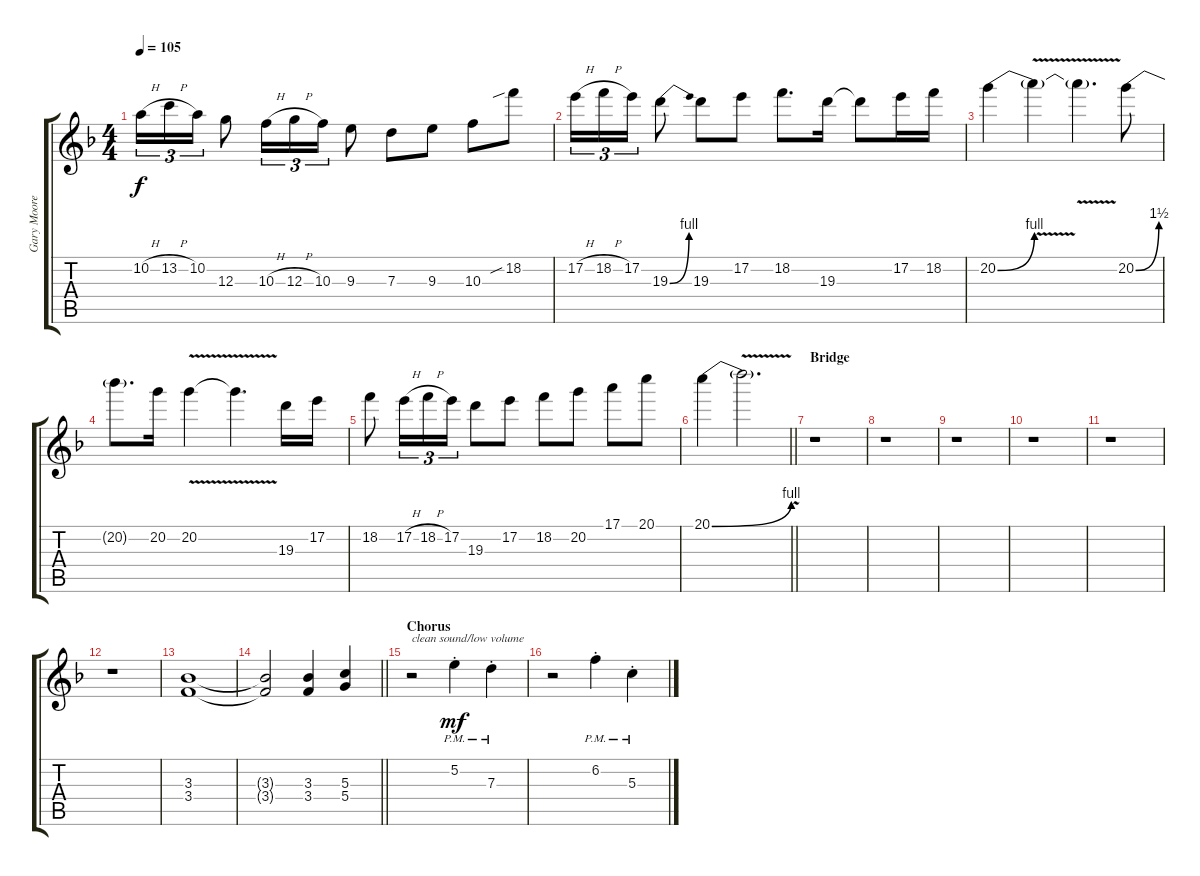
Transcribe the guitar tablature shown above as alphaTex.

\track ("Gary Moore" "Gary Moore") {instrument overdrivenguitar}
\staff {score tabs}
\tuning (E4 B3 G3 D3 A2 E2) {hide}
\ts (4 4)
\tempo 105
\clef g2
\ks f
10.2{h}.16{tu (3 2) dy f} 13.2{h}.16{tu (3 2)} 10.2.16{tu (3 2)} 12.3.8 10.3{h}.16{tu (3 2)} 12.3{h}.16{tu (3 2)} 10.3.16{tu (3 2)} 9.3.8 7.3.8 9.3.8 10.3.8 18.2{sib}.8 |
17.2{h}.16{tu (3 2)} 18.2{h}.16{tu (3 2)} 17.2.16{tu (3 2)} 19.3{be (bend 0 0 60 4)}.8 19.3.8 17.2.8 18.2.8{d} 19.3.16 19.3{t}.8 17.2.16 18.2.16 |
20.2{be (bend 0 0 60 4)}.4 20.2{v t}.4 20.2{t}.4{d} 20.2{be (bend 0 0 60 6)}.8 |
20.2{t}.8{d} 20.2.16 20.2{v}.4 20.2{t}.4{d} 19.3.16 17.2.16 |
18.2.8 17.2{h}.16{tu (3 2)} 18.2{h}.16{tu (3 2)} 17.2.16{tu (3 2)} 19.3.8 17.2.8 18.2.8 20.2.8 17.1.8 20.1.8 |
\barLineRight lightlight
20.1{be (bend 0 0 60 4)}.4 20.1{v t}.2{d} |
\section ("" "Bridge")
r.1 |
r.1 |
r.1 |
r.1 |
r.1 |
r.1 |
(3.3 3.4).1 |
\barLineRight lightlight
(3.3{t} 3.4{t}).2 (3.3 3.4).4 (5.3 5.4).4 |
\section ("" "Chorus")
r.2{txt "clean sound/low volume" instrument electricguitarjazz} 5.2{pm st}.4{dy mf} 7.3{pm st}.4 |
r.2 6.2{pm st}.4 5.3{pm st}.4
